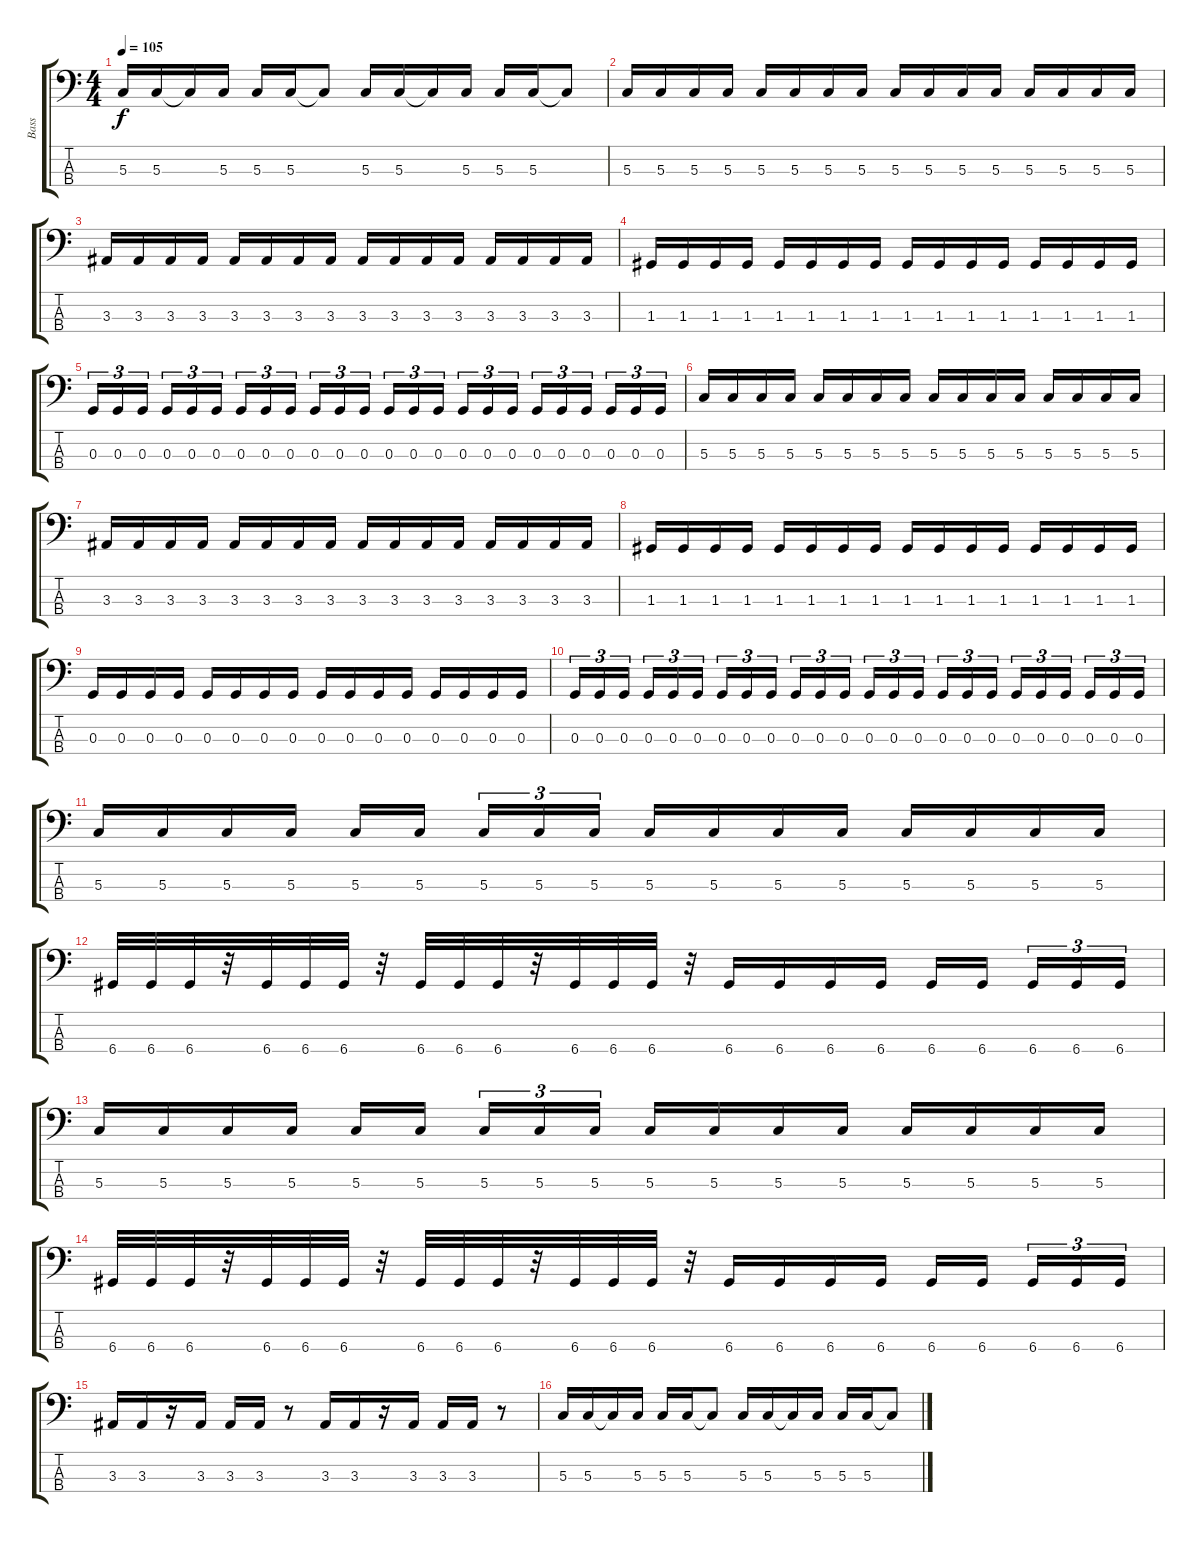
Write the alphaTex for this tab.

\track ("Bass" "Bass") {instrument electricbassfinger}
\staff {score tabs}
\tuning (F2 C2 G1 D1) {hide}
\ts (4 4)
\tempo 105
\clef f4
\ks c
5.3.16{dy f} 5.3.16 5.3{t}.16 5.3.16 5.3.16 5.3.16 5.3{t}.8 5.3.16 5.3.16 5.3{t}.16 5.3.16 5.3.16 5.3.16 5.3{t}.8 |
5.3.16 5.3.16 5.3.16 5.3.16 5.3.16 5.3.16 5.3.16 5.3.16 5.3.16 5.3.16 5.3.16 5.3.16 5.3.16 5.3.16 5.3.16 5.3.16 |
3.3.16 3.3.16 3.3.16 3.3.16 3.3.16 3.3.16 3.3.16 3.3.16 3.3.16 3.3.16 3.3.16 3.3.16 3.3.16 3.3.16 3.3.16 3.3.16 |
1.3.16 1.3.16 1.3.16 1.3.16 1.3.16 1.3.16 1.3.16 1.3.16 1.3.16 1.3.16 1.3.16 1.3.16 1.3.16 1.3.16 1.3.16 1.3.16 |
0.3.16{tu (3 2)} 0.3.16{tu (3 2)} 0.3.16{tu (3 2) beam splitsecondary} 0.3.16{tu (3 2)} 0.3.16{tu (3 2)} 0.3.16{tu (3 2)} 0.3.16{tu (3 2)} 0.3.16{tu (3 2)} 0.3.16{tu (3 2) beam splitsecondary} 0.3.16{tu (3 2)} 0.3.16{tu (3 2)} 0.3.16{tu (3 2)} 0.3.16{tu (3 2)} 0.3.16{tu (3 2)} 0.3.16{tu (3 2) beam splitsecondary} 0.3.16{tu (3 2)} 0.3.16{tu (3 2)} 0.3.16{tu (3 2)} 0.3.16{tu (3 2)} 0.3.16{tu (3 2)} 0.3.16{tu (3 2) beam splitsecondary} 0.3.16{tu (3 2)} 0.3.16{tu (3 2)} 0.3.16{tu (3 2)} |
5.3.16 5.3.16 5.3.16 5.3.16 5.3.16 5.3.16 5.3.16 5.3.16 5.3.16 5.3.16 5.3.16 5.3.16 5.3.16 5.3.16 5.3.16 5.3.16 |
3.3.16 3.3.16 3.3.16 3.3.16 3.3.16 3.3.16 3.3.16 3.3.16 3.3.16 3.3.16 3.3.16 3.3.16 3.3.16 3.3.16 3.3.16 3.3.16 |
1.3.16 1.3.16 1.3.16 1.3.16 1.3.16 1.3.16 1.3.16 1.3.16 1.3.16 1.3.16 1.3.16 1.3.16 1.3.16 1.3.16 1.3.16 1.3.16 |
0.3.16 0.3.16 0.3.16 0.3.16 0.3.16 0.3.16 0.3.16 0.3.16 0.3.16 0.3.16 0.3.16 0.3.16 0.3.16 0.3.16 0.3.16 0.3.16 |
0.3.16{tu (3 2)} 0.3.16{tu (3 2)} 0.3.16{tu (3 2) beam splitsecondary} 0.3.16{tu (3 2)} 0.3.16{tu (3 2)} 0.3.16{tu (3 2)} 0.3.16{tu (3 2)} 0.3.16{tu (3 2)} 0.3.16{tu (3 2) beam splitsecondary} 0.3.16{tu (3 2)} 0.3.16{tu (3 2)} 0.3.16{tu (3 2)} 0.3.16{tu (3 2)} 0.3.16{tu (3 2)} 0.3.16{tu (3 2) beam splitsecondary} 0.3.16{tu (3 2)} 0.3.16{tu (3 2)} 0.3.16{tu (3 2)} 0.3.16{tu (3 2)} 0.3.16{tu (3 2)} 0.3.16{tu (3 2) beam splitsecondary} 0.3.16{tu (3 2)} 0.3.16{tu (3 2)} 0.3.16{tu (3 2)} |
5.3.16 5.3.16 5.3.16 5.3.16 5.3.16 5.3.16{beam splitsecondary} 5.3.16{tu (3 2)} 5.3.16{tu (3 2)} 5.3.16{tu (3 2)} 5.3.16 5.3.16 5.3.16 5.3.16 5.3.16 5.3.16 5.3.16 5.3.16 |
6.4.32 6.4.32 6.4.32 r.32 6.4.32 6.4.32 6.4.32 r.32 6.4.32 6.4.32 6.4.32 r.32 6.4.32 6.4.32 6.4.32 r.32 6.4.16 6.4.16 6.4.16 6.4.16 6.4.16 6.4.16{beam splitsecondary} 6.4.16{tu (3 2)} 6.4.16{tu (3 2)} 6.4.16{tu (3 2)} |
5.3.16 5.3.16 5.3.16 5.3.16 5.3.16 5.3.16{beam splitsecondary} 5.3.16{tu (3 2)} 5.3.16{tu (3 2)} 5.3.16{tu (3 2)} 5.3.16 5.3.16 5.3.16 5.3.16 5.3.16 5.3.16 5.3.16 5.3.16 |
6.4.32 6.4.32 6.4.32 r.32 6.4.32 6.4.32 6.4.32 r.32 6.4.32 6.4.32 6.4.32 r.32 6.4.32 6.4.32 6.4.32 r.32 6.4.16 6.4.16 6.4.16 6.4.16 6.4.16 6.4.16{beam splitsecondary} 6.4.16{tu (3 2)} 6.4.16{tu (3 2)} 6.4.16{tu (3 2)} |
3.3.16 3.3.16 r.16 3.3.16 3.3.16 3.3.16 r.8 3.3.16 3.3.16 r.16 3.3.16 3.3.16 3.3.16 r.8 |
5.3.16 5.3.16 5.3{t}.16 5.3.16 5.3.16 5.3.16 5.3{t}.8 5.3.16 5.3.16 5.3{t}.16 5.3.16 5.3.16 5.3.16 5.3{t}.8
